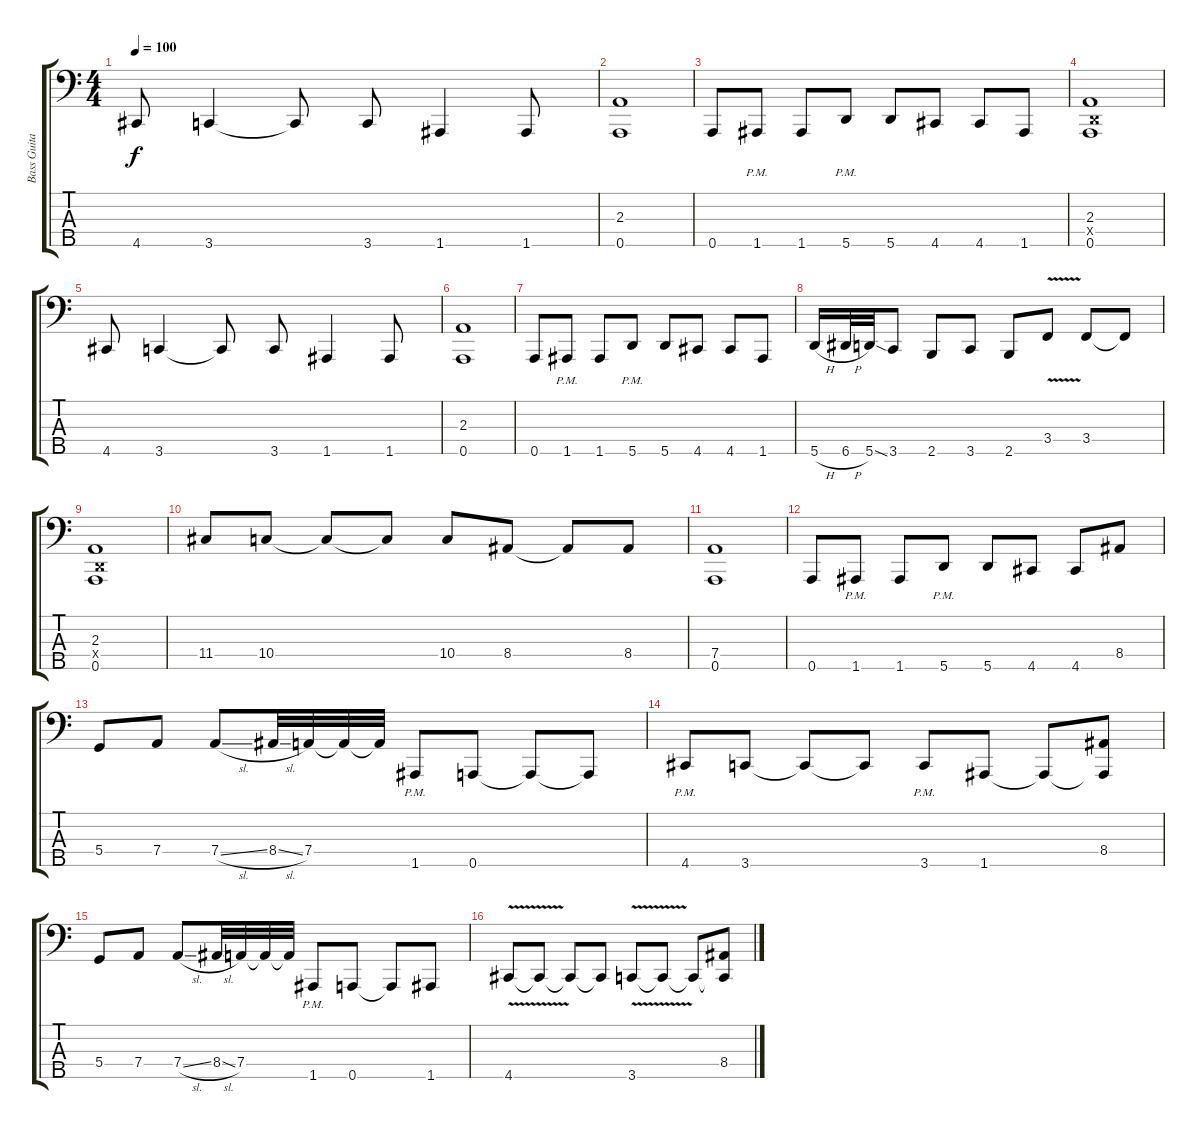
\track ("Bass Guitar - Jon Vesano" "Bass Guita") {instrument electricbasspick}
\staff {score tabs}
\tuning (F2 C2 G1 D1 A0) {hide}
\ts (4 4)
\tempo 100
\clef f4
\ks c
4.5.8{dy f} 3.5.4 3.5{t}.8 3.5.8 1.5.4 1.5.8 |
(2.3 0.5).1 |
0.5.8 1.5{pm}.8 1.5.8 5.5{pm}.8 5.5.8 4.5.8 4.5.8 1.5.8 |
(2.3 0.4{x} 0.5).1 |
4.5.8 3.5.4 3.5{t}.8 3.5.8 1.5.4 1.5.8 |
(2.3 0.5).1 |
0.5.8 1.5{pm}.8 1.5.8 5.5{pm}.8 5.5.8 4.5.8 4.5.8 1.5.8 |
5.5{h}.16 6.5{h}.32 5.5{ss}.32 3.5.8 2.5.8 3.5.8 2.5.8 3.4{v}.8 3.4.8 3.4{t}.8 |
(2.3 0.4{x} 0.5).1 |
11.4.8 10.4.8 10.4{t}.8 10.4{t}.8 10.4.8 8.4.8 8.4{t}.8 8.4.8 |
(7.4 0.5).1 |
0.5.8 1.5{pm}.8 1.5.8 5.5{pm}.8 5.5.8 4.5.8 4.5.8 8.4.8 |
5.4.8 7.4.8 7.4{sl}.8 8.4{sl}.32 7.4.32 7.4{t}.32 7.4{t}.32 1.5{pm}.8 0.5.8 0.5{t}.8 0.5{t}.8 |
4.5{pm}.8 3.5.8 3.5{t}.8 3.5{t}.8 3.5{pm}.8 1.5.8 1.5{t}.8 (8.4 1.5{t}).8 |
5.4.8 7.4.8 7.4{sl}.8 8.4{sl}.32 7.4.32 7.4{t}.32 7.4{t}.32 1.5{pm}.8 0.5.8 0.5{t}.8 1.5.8 |
4.5{v}.8 4.5{t}.8 4.5{t}.8 4.5{t}.8 3.5{v}.8 3.5{t}.8 3.5{t}.8 (8.4 3.5{t}).8
